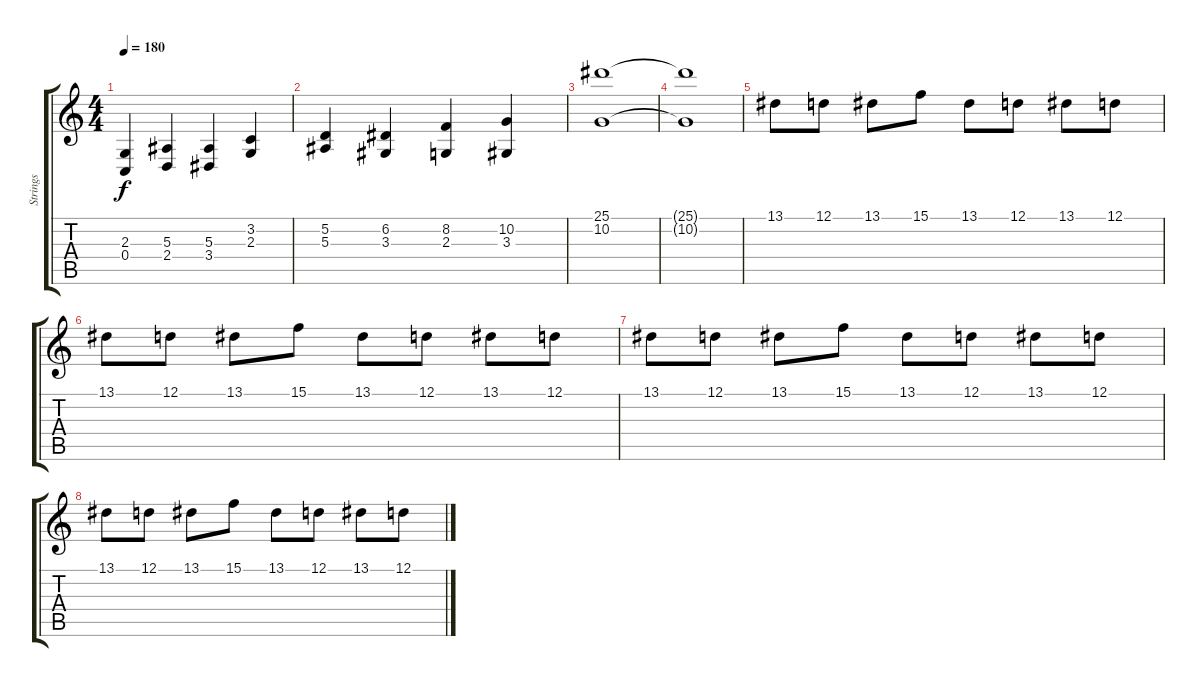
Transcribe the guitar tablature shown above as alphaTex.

\track ("Strings" "Strings") {instrument stringensemble1}
\staff {score tabs}
\tuning (D4 A3 F3 C3 G2 C2) {hide}
\ts (4 4)
\tempo 180
\clef g2
\ks c
(2.3 0.4).4{dy f volume 16} (5.3 2.4).4 (5.3 3.4).4 (3.2 2.3).4 |
(5.2 5.3).4 (6.2 3.3).4 (8.2 2.3).4 (10.2 3.3).4 |
(25.1 10.2).1 |
(25.1{t} 10.2{t}).1 |
13.1.8 12.1.8 13.1.8 15.1.8 13.1.8 12.1.8 13.1.8 12.1.8 |
13.1.8 12.1.8 13.1.8 15.1.8 13.1.8 12.1.8 13.1.8 12.1.8 |
13.1.8 12.1.8 13.1.8 15.1.8 13.1.8 12.1.8 13.1.8 12.1.8 |
13.1.8 12.1.8 13.1.8 15.1.8 13.1.8 12.1.8 13.1.8 12.1.8
